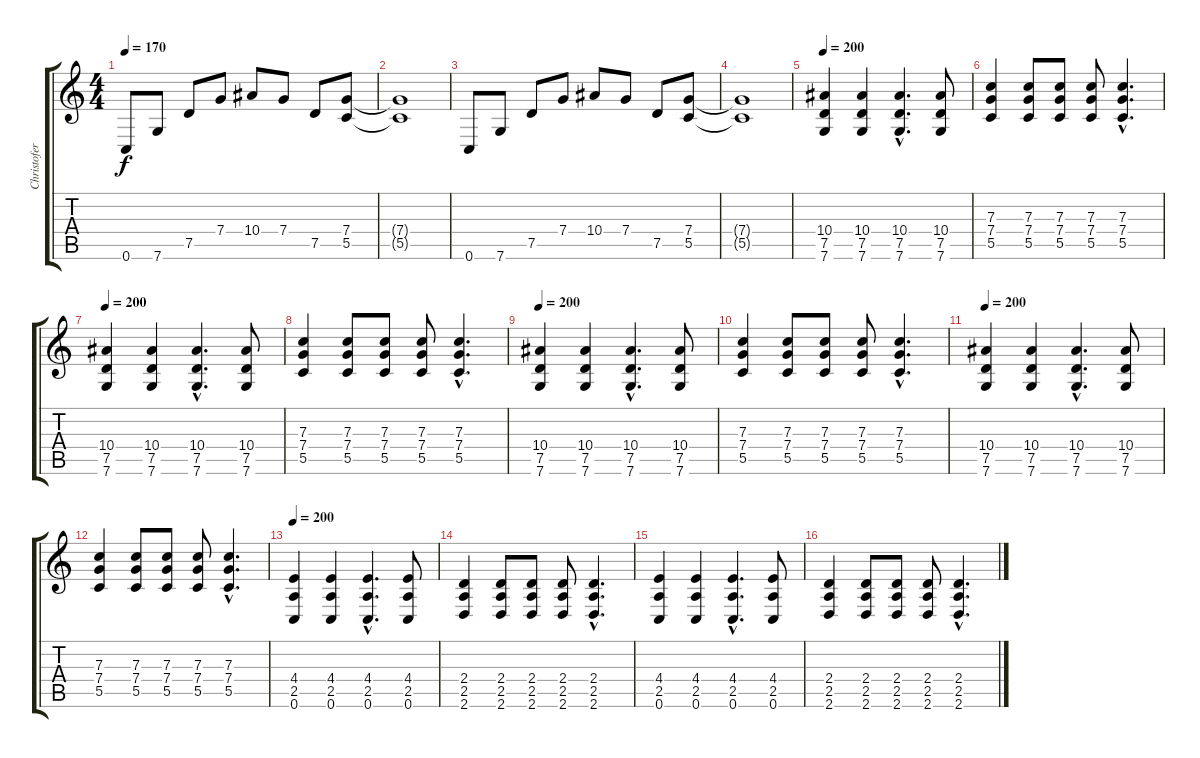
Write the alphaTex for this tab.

\track ("Christofer Johnsson" "Christofer") {instrument distortionguitar}
\staff {score tabs}
\tuning (D4 A3 F3 C3 G2 C2) {hide}
\ts (4 4)
\tempo 170
\clef g2
\ks c
0.6.8{dy f} 7.6.8 7.5.8 7.4.8 10.4.8 7.4.8 7.5.8 (7.4 5.5).8 |
(7.4{t} 5.5{t}).1 |
0.6.8 7.6.8 7.5.8 7.4.8 10.4.8 7.4.8 7.5.8 (7.4 5.5).8 |
(7.4{t} 5.5{t}).1 |
\tempo 200
(10.4 7.5 7.6).4 (10.4 7.5 7.6).4 (10.4{hac} 7.5{hac} 7.6{hac}).4{d} (10.4 7.5 7.6).8 |
(7.3 7.4 5.5).4 (7.3 7.4 5.5).8 (7.3 7.4 5.5).8 (7.3 7.4 5.5).8 (7.3{hac} 7.4{hac} 5.5{hac}).4{d} |
\tempo 200
(10.4 7.5 7.6).4 (10.4 7.5 7.6).4 (10.4{hac} 7.5{hac} 7.6{hac}).4{d} (10.4 7.5 7.6).8 |
(7.3 7.4 5.5).4 (7.3 7.4 5.5).8 (7.3 7.4 5.5).8 (7.3 7.4 5.5).8 (7.3{hac} 7.4{hac} 5.5{hac}).4{d} |
\tempo 200
(10.4 7.5 7.6).4 (10.4 7.5 7.6).4 (10.4{hac} 7.5{hac} 7.6{hac}).4{d} (10.4 7.5 7.6).8 |
(7.3 7.4 5.5).4 (7.3 7.4 5.5).8 (7.3 7.4 5.5).8 (7.3 7.4 5.5).8 (7.3{hac} 7.4{hac} 5.5{hac}).4{d} |
\tempo 200
(10.4 7.5 7.6).4 (10.4 7.5 7.6).4 (10.4{hac} 7.5{hac} 7.6{hac}).4{d} (10.4 7.5 7.6).8 |
(7.3 7.4 5.5).4 (7.3 7.4 5.5).8 (7.3 7.4 5.5).8 (7.3 7.4 5.5).8 (7.3{hac} 7.4{hac} 5.5{hac}).4{d} |
\tempo 200
(4.4 2.5 0.6).4 (4.4 2.5 0.6).4 (4.4{hac} 2.5{hac} 0.6{hac}).4{d} (4.4 2.5 0.6).8 |
(2.4 2.5 2.6).4 (2.4 2.5 2.6).8 (2.4 2.5 2.6).8 (2.4 2.5 2.6).8 (2.4{hac} 2.5{hac} 2.6{hac}).4{d} |
(4.4 2.5 0.6).4 (4.4 2.5 0.6).4 (4.4{hac} 2.5{hac} 0.6{hac}).4{d} (4.4 2.5 0.6).8 |
(2.4 2.5 2.6).4 (2.4 2.5 2.6).8 (2.4 2.5 2.6).8 (2.4 2.5 2.6).8 (2.4{hac} 2.5{hac} 2.6{hac}).4{d}
